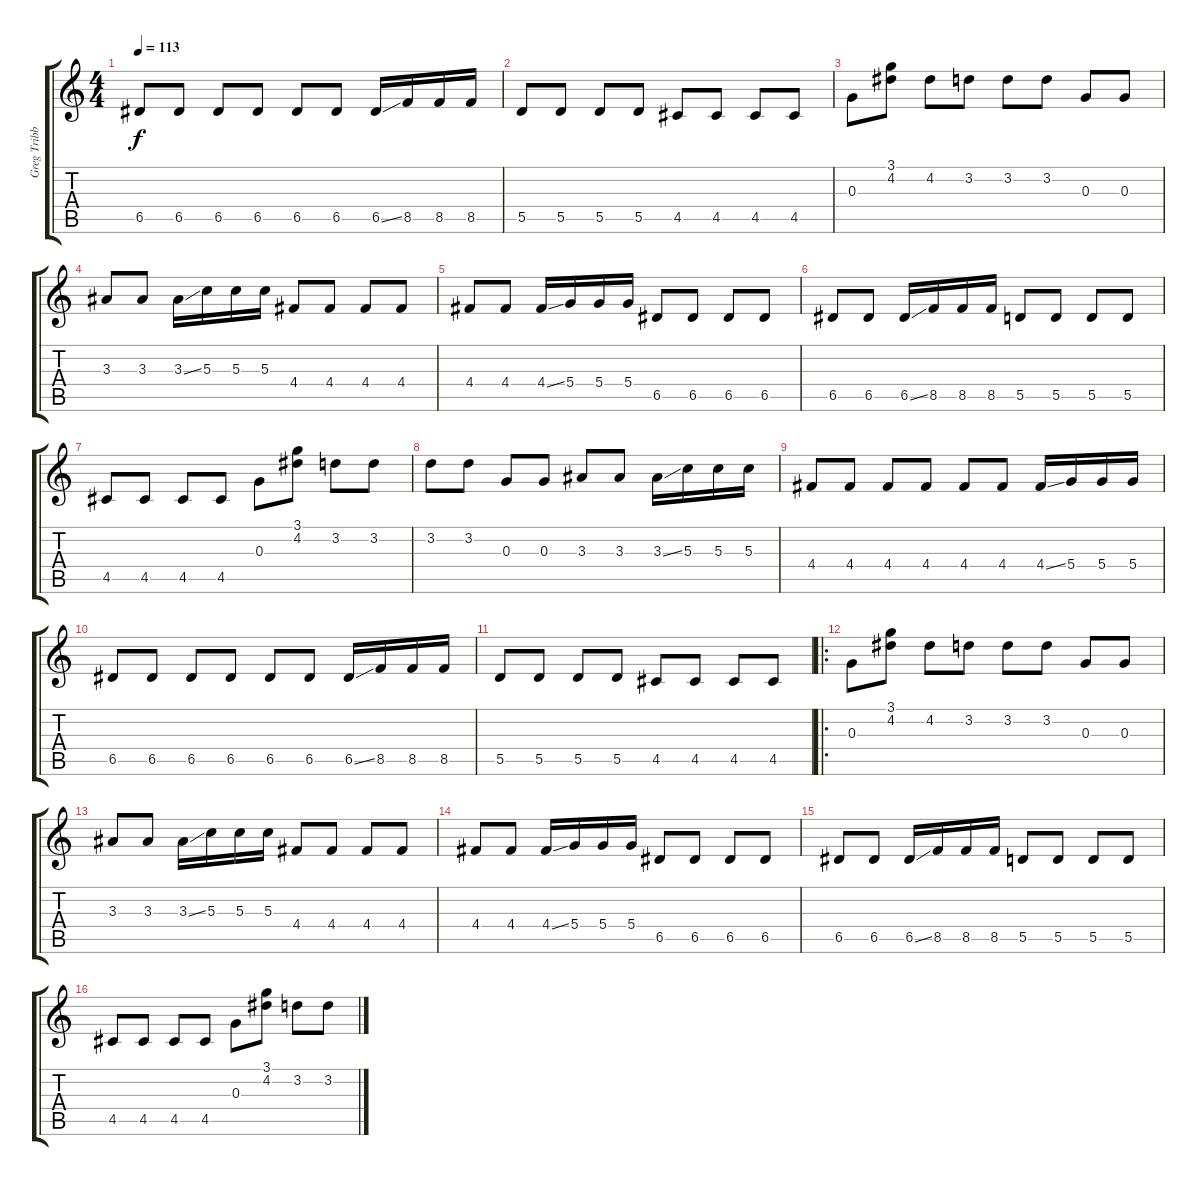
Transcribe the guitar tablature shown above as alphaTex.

\track ("Greg Tribbett" "Greg Tribb") {instrument electricguitarclean}
\staff {score tabs}
\tuning (E4 B3 G3 D3 A2 E2) {hide}
\ts (4 4)
\tempo 113
\clef g2
\ks c
6.5.8{dy f} 6.5.8 6.5.8 6.5.8 6.5.8 6.5.8 6.5{ss}.16 8.5.16 8.5.16 8.5.16 |
5.5.8 5.5.8 5.5.8 5.5.8 4.5.8 4.5.8 4.5.8 4.5.8 |
0.3.8 (3.1 4.2).8 4.2.8 3.2.8 3.2.8 3.2.8 0.3.8 0.3.8 |
3.3.8 3.3.8 3.3{ss}.16 5.3.16 5.3.16 5.3.16 4.4.8 4.4.8 4.4.8 4.4.8 |
4.4.8 4.4.8 4.4{ss}.16 5.4.16 5.4.16 5.4.16 6.5.8 6.5.8 6.5.8 6.5.8 |
6.5.8 6.5.8 6.5{ss}.16 8.5.16 8.5.16 8.5.16 5.5.8 5.5.8 5.5.8 5.5.8 |
4.5.8 4.5.8 4.5.8 4.5.8 0.3.8 (3.1 4.2).8 3.2.8 3.2.8 |
3.2.8 3.2.8 0.3.8 0.3.8 3.3.8 3.3.8 3.3{ss}.16 5.3.16 5.3.16 5.3.16 |
4.4.8 4.4.8 4.4.8 4.4.8 4.4.8 4.4.8 4.4{ss}.16 5.4.16 5.4.16 5.4.16 |
6.5.8 6.5.8 6.5.8 6.5.8 6.5.8 6.5.8 6.5{ss}.16 8.5.16 8.5.16 8.5.16 |
5.5.8 5.5.8 5.5.8 5.5.8 4.5.8 4.5.8 4.5.8 4.5.8 |
\ro
0.3.8 (3.1 4.2).8 4.2.8 3.2.8 3.2.8 3.2.8 0.3.8 0.3.8 |
3.3.8 3.3.8 3.3{ss}.16 5.3.16 5.3.16 5.3.16 4.4.8 4.4.8 4.4.8 4.4.8 |
4.4.8 4.4.8 4.4{ss}.16 5.4.16 5.4.16 5.4.16 6.5.8 6.5.8 6.5.8 6.5.8 |
6.5.8 6.5.8 6.5{ss}.16 8.5.16 8.5.16 8.5.16 5.5.8 5.5.8 5.5.8 5.5.8 |
4.5.8 4.5.8 4.5.8 4.5.8 0.3.8 (3.1 4.2).8 3.2.8 3.2.8
